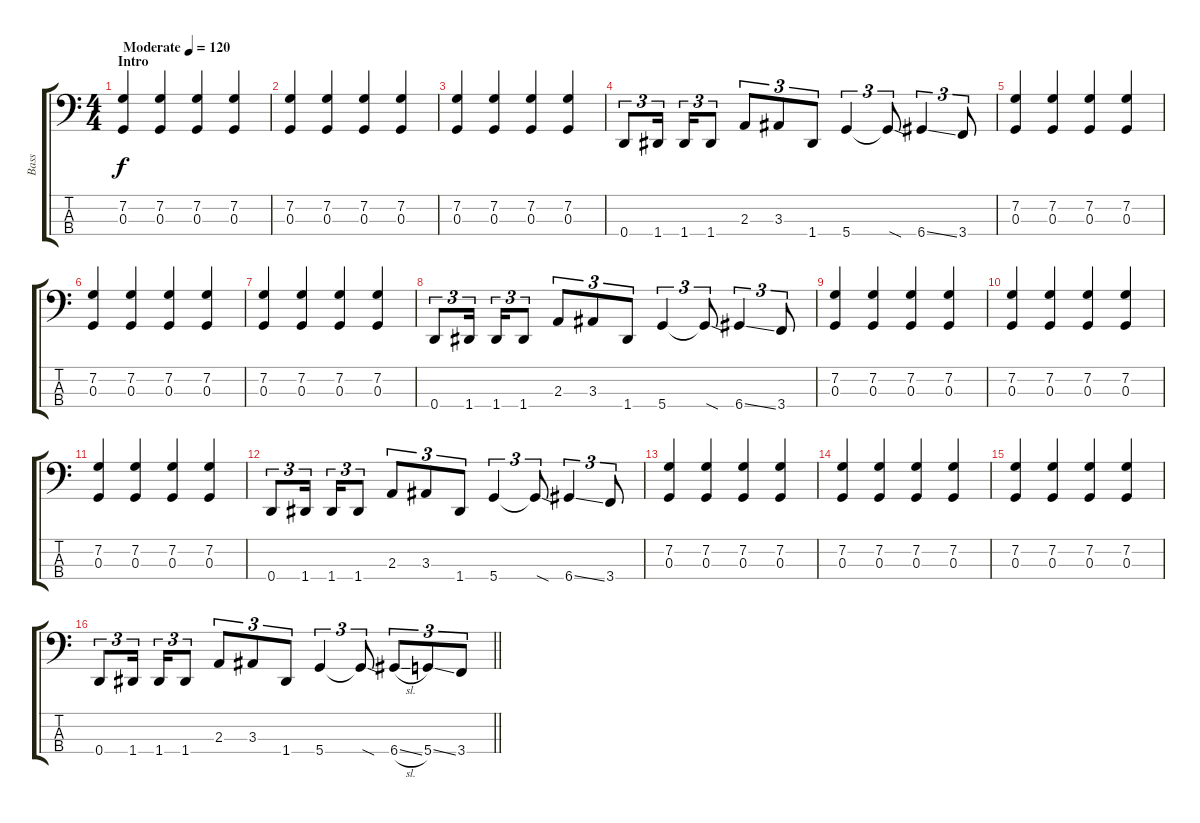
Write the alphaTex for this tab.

\track ("Bass" "Bass") {instrument electricbasspick}
\staff {score tabs}
\tuning (F2 C2 G1 D1) {hide}
\ts (4 4)
\section ("" "Intro")
\tempo (120 "Moderate")
\clef f4
\ks c
(7.2 0.3).4{dy f instrument electricbasspick} (7.2 0.3).4 (7.2 0.3).4 (7.2 0.3).4 |
(7.2 0.3).4 (7.2 0.3).4 (7.2 0.3).4 (7.2 0.3).4 |
(7.2 0.3).4 (7.2 0.3).4 (7.2 0.3).4 (7.2 0.3).4 |
0.4.8{tu (3 2)} 1.4.16{tu (3 2) beam splitsecondary} 1.4.16{tu (3 2)} 1.4.8{tu (3 2)} 2.3.8{tu (3 2)} 3.3.8{tu (3 2)} 1.4.8{tu (3 2)} 5.4.4{tu (3 2)} 5.4{sod t}.8{tu (3 2)} 6.4{ss}.4{tu (3 2)} 3.4.8{tu (3 2)} |
(7.2 0.3).4 (7.2 0.3).4 (7.2 0.3).4 (7.2 0.3).4 |
(7.2 0.3).4 (7.2 0.3).4 (7.2 0.3).4 (7.2 0.3).4 |
(7.2 0.3).4 (7.2 0.3).4 (7.2 0.3).4 (7.2 0.3).4 |
0.4.8{tu (3 2)} 1.4.16{tu (3 2) beam splitsecondary} 1.4.16{tu (3 2)} 1.4.8{tu (3 2)} 2.3.8{tu (3 2)} 3.3.8{tu (3 2)} 1.4.8{tu (3 2)} 5.4.4{tu (3 2)} 5.4{sod t}.8{tu (3 2)} 6.4{ss}.4{tu (3 2)} 3.4.8{tu (3 2)} |
(7.2 0.3).4 (7.2 0.3).4 (7.2 0.3).4 (7.2 0.3).4 |
(7.2 0.3).4 (7.2 0.3).4 (7.2 0.3).4 (7.2 0.3).4 |
(7.2 0.3).4 (7.2 0.3).4 (7.2 0.3).4 (7.2 0.3).4 |
0.4.8{tu (3 2)} 1.4.16{tu (3 2) beam splitsecondary} 1.4.16{tu (3 2)} 1.4.8{tu (3 2)} 2.3.8{tu (3 2)} 3.3.8{tu (3 2)} 1.4.8{tu (3 2)} 5.4.4{tu (3 2)} 5.4{sod t}.8{tu (3 2)} 6.4{ss}.4{tu (3 2)} 3.4.8{tu (3 2)} |
(7.2 0.3).4 (7.2 0.3).4 (7.2 0.3).4 (7.2 0.3).4 |
(7.2 0.3).4 (7.2 0.3).4 (7.2 0.3).4 (7.2 0.3).4 |
(7.2 0.3).4 (7.2 0.3).4 (7.2 0.3).4 (7.2 0.3).4 |
\barLineRight lightlight
0.4.8{tu (3 2)} 1.4.16{tu (3 2) beam splitsecondary} 1.4.16{tu (3 2)} 1.4.8{tu (3 2)} 2.3.8{tu (3 2)} 3.3.8{tu (3 2)} 1.4.8{tu (3 2)} 5.4.4{tu (3 2)} 5.4{sod t}.8{tu (3 2)} 6.4{sl}.8{tu (3 2)} 5.4{ss}.8{tu (3 2)} 3.4.8{tu (3 2)}
